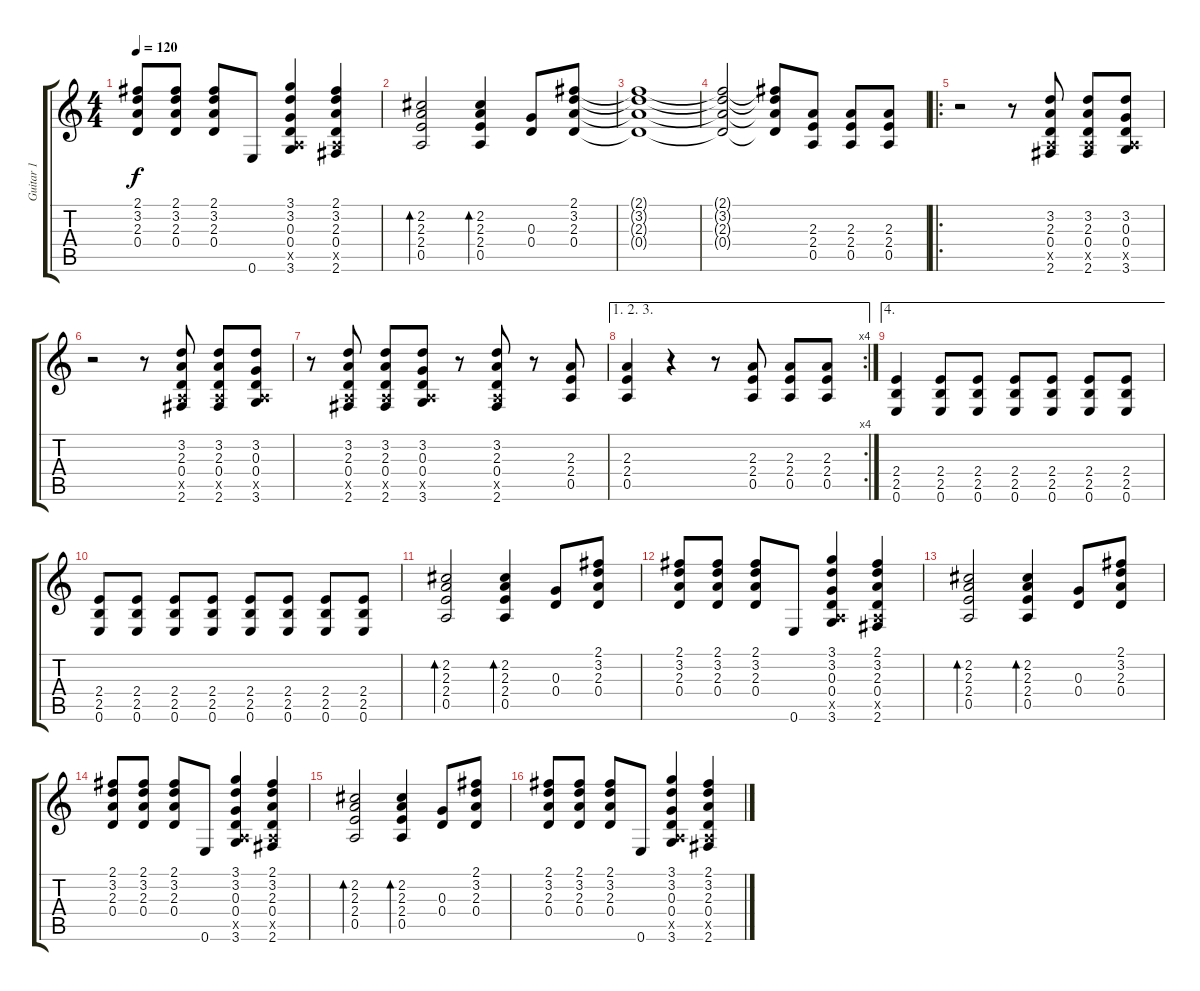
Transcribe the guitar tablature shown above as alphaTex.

\track ("Guitar 1 " "Guitar 1 ") {instrument acousticguitarsteel}
\staff {score tabs}
\tuning (E4 B3 G3 D3 A2 E2) {hide}
\ts (4 4)
\tempo 120
\clef g2
\ks c
(2.1 3.2 2.3 0.4).8{dy f} (2.1 3.2 2.3 0.4).8 (2.1 3.2 2.3 0.4).8 0.6.8 (3.1 3.2 0.3 0.4 0.5{x} 3.6).4 (2.1 3.2 2.3 0.4 0.5{x} 2.6).4 |
(2.2 2.3 2.4 0.5).2{bd 60} (2.2 2.3 2.4 0.5).4{bd 60} (0.3 0.4).8 (2.1 3.2 2.3 0.4).8 |
(2.1{t} 3.2{t} 2.3{t} 0.4{t}).1 |
(2.1{t} 3.2{t} 2.3{t} 0.4{t}).2 (2.1{t} 3.2{t} 2.3{t} 0.4{t}).8 (2.3 2.4 0.5).8 (2.3 2.4 0.5).8 (2.3 2.4 0.5).8 |
\ro
r.2 r.8 (3.2 2.3 0.4 0.5{x} 2.6).8 (3.2 2.3 0.4 0.5{x} 2.6).8 (3.2 0.3 0.4 0.5{x} 3.6).8 |
r.2 r.8 (3.2 2.3 0.4 0.5{x} 2.6).8 (3.2 2.3 0.4 0.5{x} 2.6).8 (3.2 0.3 0.4 0.5{x} 3.6).8 |
r.8 (3.2 2.3 0.4 0.5{x} 2.6).8 (3.2 2.3 0.4 0.5{x} 2.6).8 (3.2 0.3 0.4 0.5{x} 3.6).8 r.8 (3.2 2.3 0.4 0.5{x} 2.6).8 r.8 (2.3 2.4 0.5).8 |
\ae (1 2 3)
\rc 4
(2.3 2.4 0.5).4 r.4 r.8 (2.3 2.4 0.5).8 (2.3 2.4 0.5).8 (2.3 2.4 0.5).8 |
\ae 4
(2.4 2.5 0.6).4 (2.4 2.5 0.6).8 (2.4 2.5 0.6).8 (2.4 2.5 0.6).8{volume 13} (2.4 2.5 0.6).8 (2.4 2.5 0.6).8 (2.4 2.5 0.6).8 |
(2.4 2.5 0.6).8 (2.4 2.5 0.6).8 (2.4 2.5 0.6).8 (2.4 2.5 0.6).8 (2.4 2.5 0.6).8 (2.4 2.5 0.6).8 (2.4 2.5 0.6).8 (2.4 2.5 0.6).8 |
(2.2 2.3 2.4 0.5).2{bd 30} (2.2 2.3 2.4 0.5).4{bd 60} (0.3 0.4).8 (2.1 3.2 2.3 0.4).8 |
(2.1 3.2 2.3 0.4).8 (2.1 3.2 2.3 0.4).8 (2.1 3.2 2.3 0.4).8 0.6.8 (3.1 3.2 0.3 0.4 0.5{x} 3.6).4 (2.1 3.2 2.3 0.4 0.5{x} 2.6).4 |
(2.2 2.3 2.4 0.5).2{bd 30} (2.2 2.3 2.4 0.5).4{bd 60} (0.3 0.4).8 (2.1 3.2 2.3 0.4).8 |
(2.1 3.2 2.3 0.4).8 (2.1 3.2 2.3 0.4).8 (2.1 3.2 2.3 0.4).8 0.6.8 (3.1 3.2 0.3 0.4 0.5{x} 3.6).4 (2.1 3.2 2.3 0.4 0.5{x} 2.6).4 |
(2.2 2.3 2.4 0.5).2{bd 30} (2.2 2.3 2.4 0.5).4{bd 60} (0.3 0.4).8 (2.1 3.2 2.3 0.4).8 |
(2.1 3.2 2.3 0.4).8 (2.1 3.2 2.3 0.4).8 (2.1 3.2 2.3 0.4).8 0.6.8 (3.1 3.2 0.3 0.4 0.5{x} 3.6).4 (2.1 3.2 2.3 0.4 0.5{x} 2.6).4
